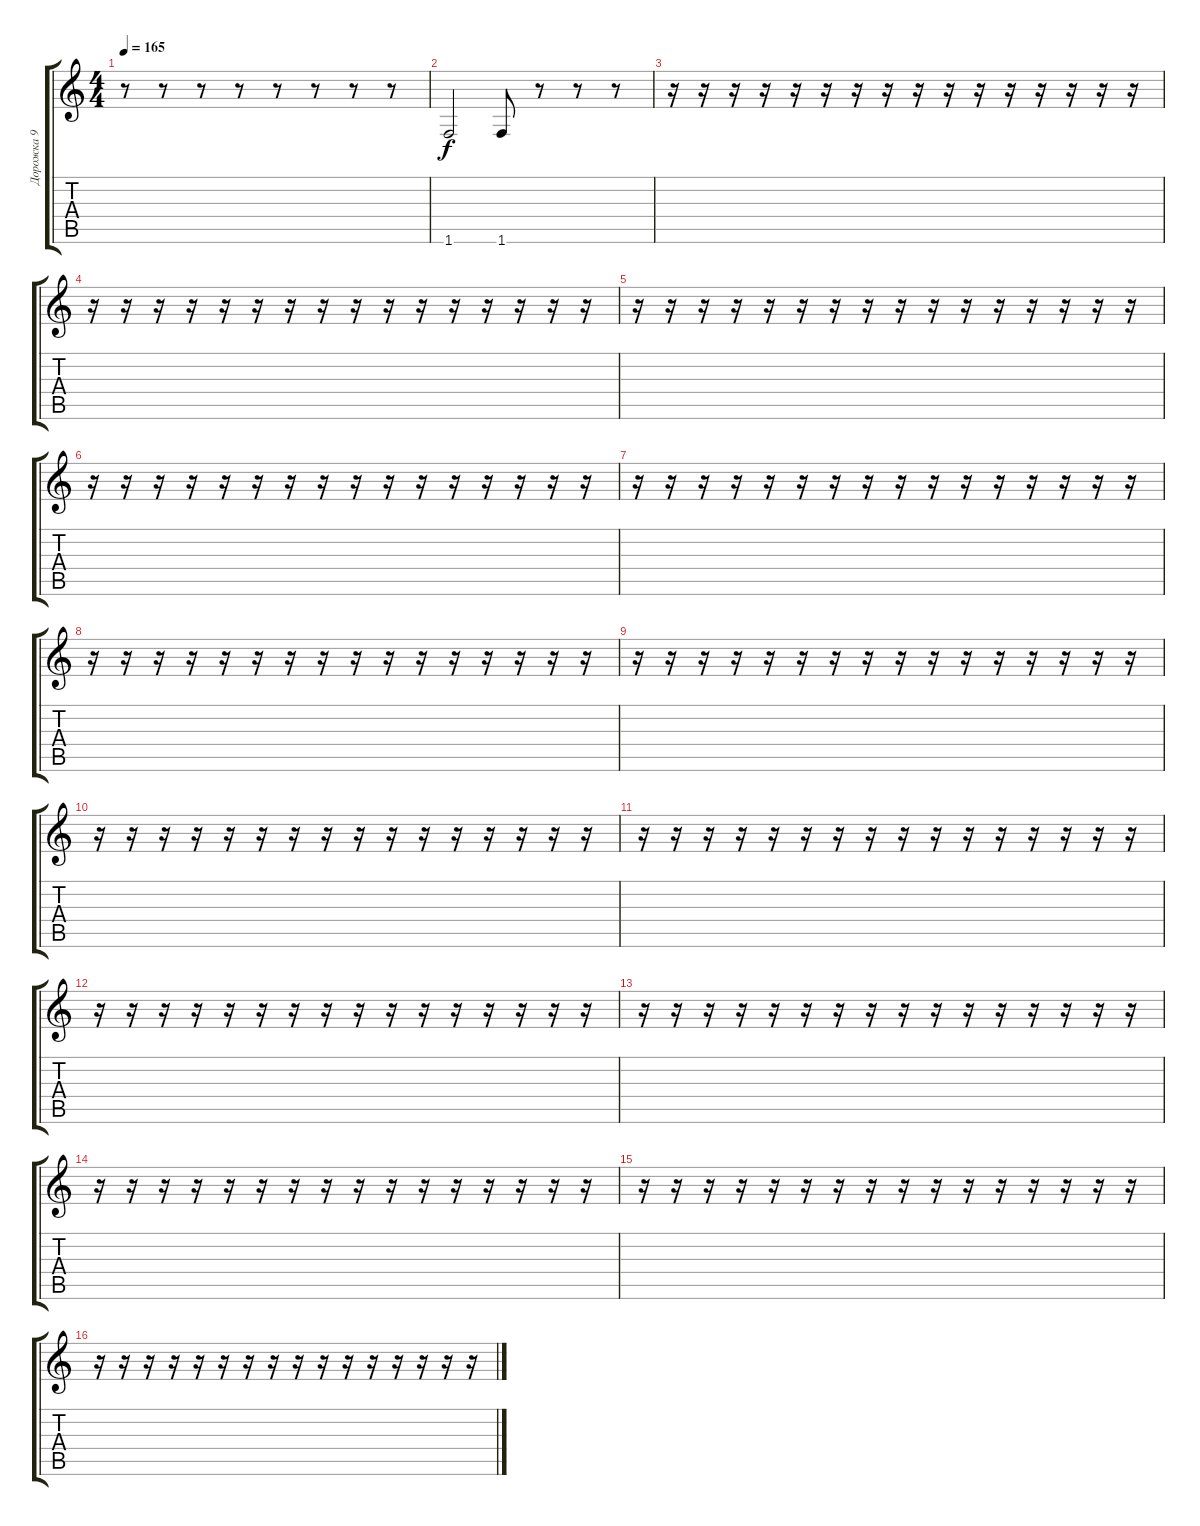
\track ("Дорожка 9" "Дорожка 9") {instrument electricbasspick}
\staff {score tabs}
\tuning (E4 B3 G3 D3 A2 E2) {hide}
\ts (4 4)
\tempo 165
\clef g2
\ks c
r.8{dy f} r.8 r.8 r.8 r.8 r.8 r.8 r.8 |
1.6.2 1.6.8 r.8 r.8 r.8 |
r.16 r.16 r.16 r.16 r.16 r.16 r.16 r.16 r.16 r.16 r.16 r.16 r.16 r.16 r.16 r.16 |
r.16 r.16 r.16 r.16 r.16 r.16 r.16 r.16 r.16 r.16 r.16 r.16 r.16 r.16 r.16 r.16 |
r.16 r.16 r.16 r.16 r.16 r.16 r.16 r.16 r.16 r.16 r.16 r.16 r.16 r.16 r.16 r.16 |
r.16 r.16 r.16 r.16 r.16 r.16 r.16 r.16 r.16 r.16 r.16 r.16 r.16 r.16 r.16 r.16 |
r.16 r.16 r.16 r.16 r.16 r.16 r.16 r.16 r.16 r.16 r.16 r.16 r.16 r.16 r.16 r.16 |
r.16 r.16 r.16 r.16 r.16 r.16 r.16 r.16 r.16 r.16 r.16 r.16 r.16 r.16 r.16 r.16 |
r.16 r.16 r.16 r.16 r.16 r.16 r.16 r.16 r.16 r.16 r.16 r.16 r.16 r.16 r.16 r.16 |
r.16 r.16 r.16 r.16 r.16 r.16 r.16 r.16 r.16 r.16 r.16 r.16 r.16 r.16 r.16 r.16 |
r.16 r.16 r.16 r.16 r.16 r.16 r.16 r.16 r.16 r.16 r.16 r.16 r.16 r.16 r.16 r.16 |
r.16 r.16 r.16 r.16 r.16 r.16 r.16 r.16 r.16 r.16 r.16 r.16 r.16 r.16 r.16 r.16 |
r.16 r.16 r.16 r.16 r.16 r.16 r.16 r.16 r.16 r.16 r.16 r.16 r.16 r.16 r.16 r.16 |
r.16 r.16 r.16 r.16 r.16 r.16 r.16 r.16 r.16 r.16 r.16 r.16 r.16 r.16 r.16 r.16 |
r.16 r.16 r.16 r.16 r.16 r.16 r.16 r.16 r.16 r.16 r.16 r.16 r.16 r.16 r.16 r.16 |
r.16 r.16 r.16 r.16 r.16 r.16 r.16 r.16 r.16 r.16 r.16 r.16 r.16 r.16 r.16 r.16
